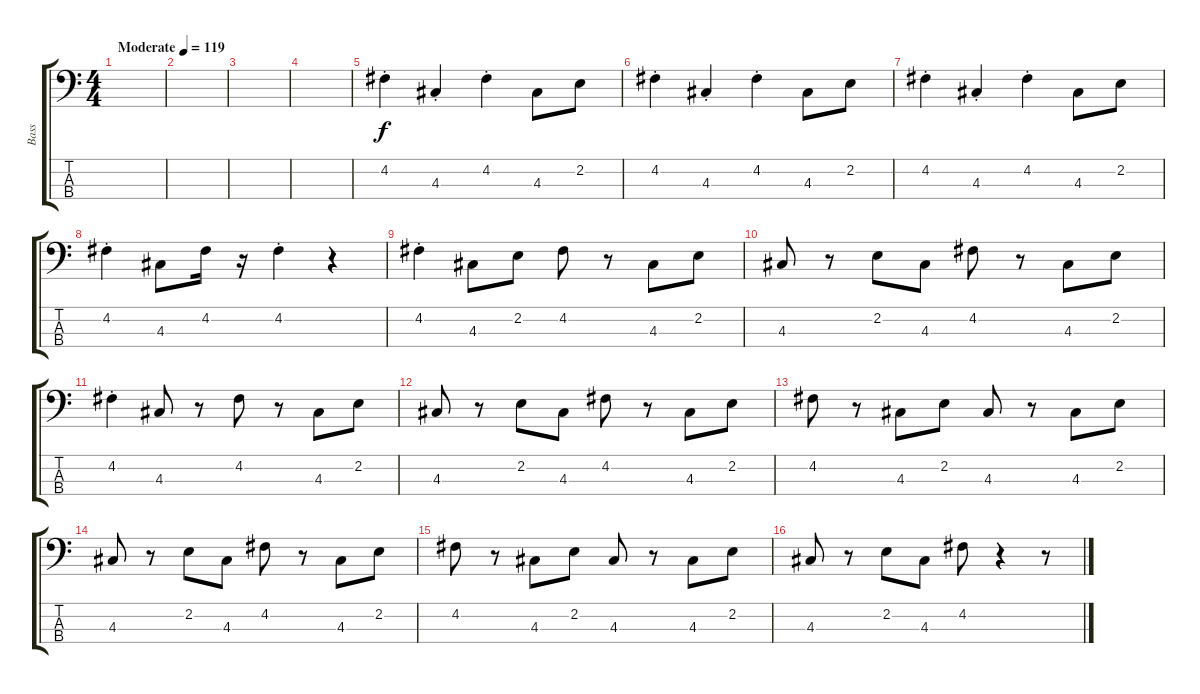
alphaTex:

\track ("Bass" "Bass") {instrument electricbassfinger}
\staff {score tabs}
\tuning (G2 D2 A1 E1) {hide}
\ts (4 4)
\tempo (119 "Moderate")
\clef f4
\ks c
|
|
|
|
4.2{st}.4 4.3{st}.4 4.2{st}.4 4.3.8 2.2.8 |
4.2{st}.4 4.3{st}.4 4.2{st}.4 4.3.8 2.2.8 |
4.2{st}.4 4.3{st}.4 4.2{st}.4 4.3.8 2.2.8 |
4.2{st}.4 4.3.8 4.2.16 r.16 4.2{st}.4 r.4 |
4.2{st}.4 4.3.8 2.2.8 4.2.8 r.8 4.3.8 2.2.8 |
4.3.8 r.8 2.2.8 4.3.8 4.2.8 r.8 4.3.8 2.2.8 |
4.2{st}.4 4.3.8 r.8 4.2.8 r.8 4.3.8 2.2.8 |
4.3.8 r.8 2.2.8 4.3.8 4.2.8 r.8 4.3.8 2.2.8 |
4.2.8 r.8 4.3.8 2.2.8 4.3.8 r.8 4.3.8 2.2.8 |
4.3.8 r.8 2.2.8 4.3.8 4.2.8 r.8 4.3.8 2.2.8 |
4.2.8 r.8 4.3.8 2.2.8 4.3.8 r.8 4.3.8 2.2.8 |
4.3.8 r.8 2.2.8 4.3.8 4.2.8 r.4 r.8
